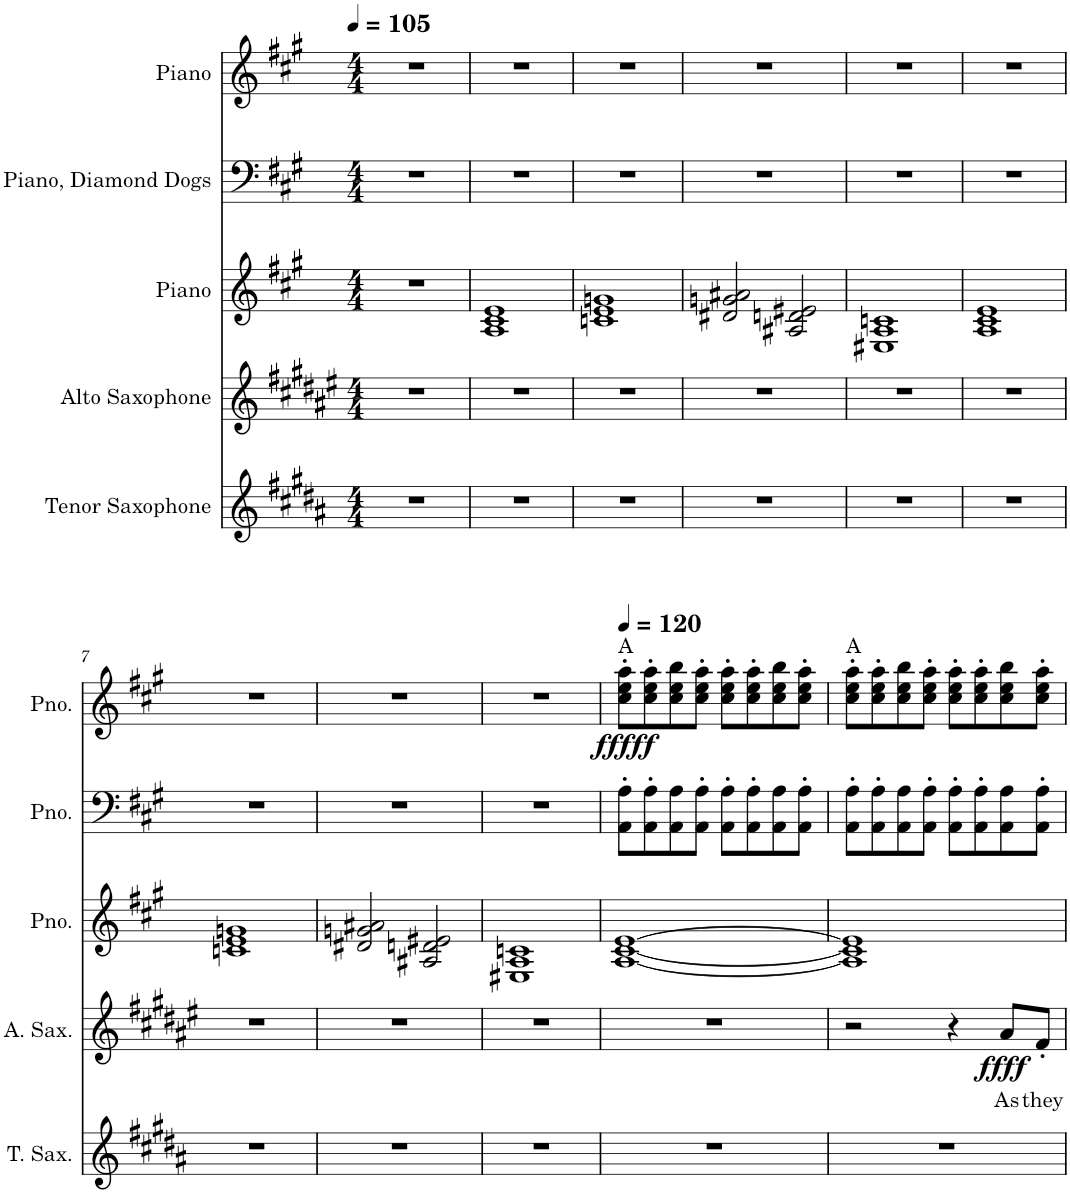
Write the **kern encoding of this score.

**kern	**kern	**text	**dynam	**kern	**kern	**kern	**dynam
*part5	*part4	*part4	*part4	*part3	*part2	*part1	*part1
*staff5	*staff4	*staff4	*staff4	*staff3	*staff2	*staff1	*staff1
*I"Tenor Saxophone	*I"Alto Saxophone	*	*	*I"Piano	*I"Piano, Diamond Dogs	*I"Piano	*
*I'T. Sax.	*I'A. Sax.	*	*	*I'Pno.	*I'Pno.	*I'Pno.	*
*clefG2	*clefG2	*	*	*clefG2	*clefF4	*clefG2	*
*Trd8c14	*Trd5c9	*	*	*	*	*	*
*k[f#c#g#d#a#]	*k[f#c#g#d#a#e#]	*	*	*k[f#c#g#]	*k[f#c#g#]	*k[f#c#g#]	*
*M4/4	*M4/4	*	*	*M4/4	*M4/4	*M4/4	*
*MM105	*MM105	*	*	*MM105	*MM105	*MM105	*
=1	=1	=1	=1	=1	=1	=1	=1
1r	1r	.	.	1r	1r	1r	.
=2	=2	=2	=2	=2	=2	=2	=2
1r	1r	.	.	1A 1c# 1e	1r	1r	.
=3	=3	=3	=3	=3	=3	=3	=3
1r	1r	.	.	1cn 1e 1gn	1r	1r	.
=4	=4	=4	=4	=4	=4	=4	=4
1r	1r	.	.	2d#X/ 2gn/ 2a#X/	1r	1r	.
.	.	.	.	2A#X/ 2dn/ 2e#X/	.	.	.
=5	=5	=5	=5	=5	=5	=5	=5
1r	1r	.	.	1E#X 1A 1cn	1r	1r	.
=6	=6	=6	=6	=6	=6	=6	=6
1r	1r	.	.	1A 1c# 1e	1r	1r	.
!!LO:LB:g=z
=7	=7	=7	=7	=7	=7	=7	=7
1r	1r	.	.	1cn 1e 1gn	1r	1r	.
=8	=8	=8	=8	=8	=8	=8	=8
1r	1r	.	.	2d#X/ 2gn/ 2a#X/	1r	1r	.
.	.	.	.	2A#X/ 2dn/ 2e#X/	.	.	.
=9	=9	=9	=9	=9	=9	=9	=9
1r	1r	.	.	1E#X 1A 1cn	1r	1r	.
=10	=10	=10	=10	=10	=10	=10	=10
*	*	*	*	*	*	*MM120	*
!	!	!	!	!	!	!LO:TX:a:t=A	!
!	!	!	!	!	!	!	!LO:DY:b
1r	1r	.	.	[1A [1c# [1e	8AA\' 8A\'L	8cc#\' 8ee\' 8aa\'L	fffff
.	.	.	.	.	8AA\' 8A\'	8cc#\' 8ee\' 8aa\'	.
.	.	.	.	.	8AA\ 8A\	8cc#\ 8ee\ 8bb\	.
.	.	.	.	.	8AA\' 8A\'J	8cc#\' 8ee\' 8aa\'J	.
.	.	.	.	.	8AA\' 8A\'L	8cc#\' 8ee\' 8aa\'L	.
.	.	.	.	.	8AA\' 8A\'	8cc#\' 8ee\' 8aa\'	.
.	.	.	.	.	8AA\ 8A\	8cc#\ 8ee\ 8bb\	.
.	.	.	.	.	8AA\' 8A\'J	8cc#\' 8ee\' 8aa\'J	.
=11	=11	=11	=11	=11	=11	=11	=11
!	!	!	!	!	!	!LO:TX:a:t=A	!
1r	2r	.	.	1A] 1c#] 1e]	8AA\' 8A\'L	8cc#\' 8ee\' 8aa\'L	.
.	.	.	.	.	8AA\' 8A\'	8cc#\' 8ee\' 8aa\'	.
.	.	.	.	.	8AA\ 8A\	8cc#\ 8ee\ 8bb\	.
.	.	.	.	.	8AA\' 8A\'J	8cc#\' 8ee\' 8aa\'J	.
.	4r	.	.	.	8AA\' 8A\'L	8cc#\' 8ee\' 8aa\'L	.
.	.	.	.	.	8AA\' 8A\'	8cc#\' 8ee\' 8aa\'	.
!	!	!LO:LY:b	!LO:DY:b	!	!	!	!
.	8a#/L	As	ffff	.	8AA\ 8A\	8cc#\ 8ee\ 8bb\	.
!	!	!LO:LY:b	!	!	!	!	!
.	8f#'/J	they	.	.	8AA\' 8A\'J	8cc#\' 8ee\' 8aa\'J	.
=	=	=	=	=	=	=	=
*-	*-	*-	*-	*-	*-	*-	*-
